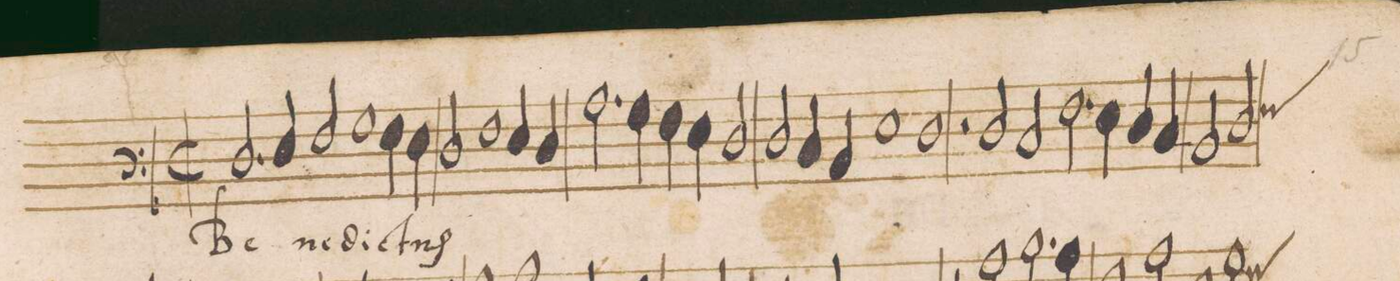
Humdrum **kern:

**kern	**text
*I"BASSVS	*
*clefF3	*
*k[b-]	*
*met(C|)	*
*M2/1	*
2.F/	Be-
4G/	.
2A/	-ne-
1B-\	-dic-
=69-	=69-
4A\	-tus
4G\	.
2F/	.
1A\	.
=70-	=70-
4G/	.
4F/	.
2.c\	.
4B-\	.
=71-	=71-
4A\	.
4G\	.
2F/	.
2F/	.
4E/	.
4D/	.
=72-	=72-
1G	.
1F	.
=73	=73
2r	.
2F/	.
2E/	.
2.A\	.
=74-	=74-
4G\	.
4F/	.
4E/	.
2D/	.
2F/	.
*custos:G	*
=75	=75
*-	*-
